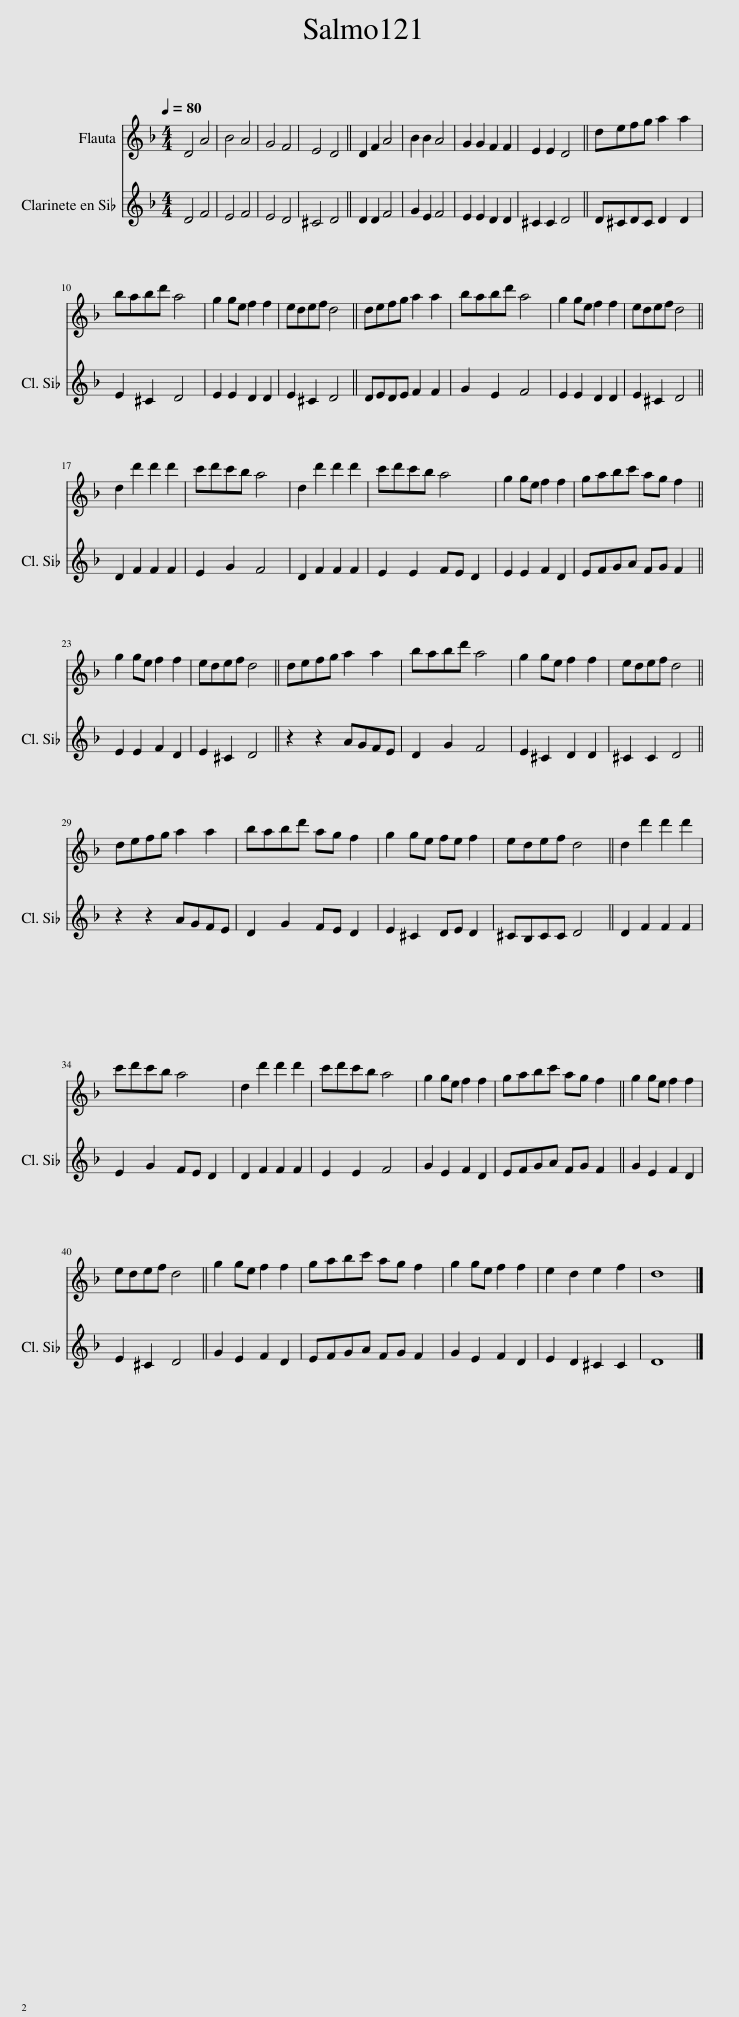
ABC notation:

X:1
%%score 1 2
L:1/8
Q:1/4=80
M:4/4
I:linebreak $
K:F
V:1 treble
V:2 treble transpose=-2
V:1
 D4 A4 | B4 A4 | G4 F4 | E4 D4 || D2 F2 A4 | %5
 B2 B2 A4 | G2 G2 F2 F2 | E2 E2 D4 || defg a2 a2 |$ babd' a4 | %10
 g2 ge f2 f2 | edef d4 || defg a2 a2 | babd' a4 | g2 ge f2 f2 |$ %15
 edef d4 || d2 d'2 d'2 d'2 | c'd'c'b a4 | d2 d'2 d'2 d'2 | c'd'c'b a4 | %20
 g2 ge f2 f2 |$ gabc' ag f2 || g2 ge f2 f2 | edef d4 || defg a2 a2 | %25
 babd' a4 |$ g2 ge f2 f2 | edef d4 || defg a2 a2 | babd' ag f2 | %30
 g2 ge fe f2 |$ edef d4 || d2 d'2 d'2 d'2 | c'd'c'b a4 | d2 d'2 d'2 d'2 | %35
 c'd'c'b a4 | g2 ge f2 f2 |$ gabc' ag f2 || g2 ge f2 f2 | edef d4 || %40
 g2 ge f2 f2 | gabc' ag f2 | g2 ge f2 f2 |$ e2 d2 e2 f2 | d8 |] %45
V:2
 E4 G4 | ^F4 G4 | ^F4 E4 | ^D4 E4 || E2 E2 G4 | %5
 A2 ^F2 G4 | ^F2 F2 E2 E2 | ^D2 D2 E4 || E^DED E2 E2 |$ ^F2 ^D2 E4 | %10
 ^F2 F2 E2 E2 | ^F2 ^D2 E4 || E^FEF G2 G2 | A2 ^F2 G4 | ^F2 F2 E2 E2 |$ %15
 ^F2 ^D2 E4 || E2 G2 G2 G2 | ^F2 A2 G4 | E2 G2 G2 G2 | ^F2 F2 GF E2 | %20
 ^F2 F2 G2 E2 |$ ^FGA=B GA G2 || ^F2 F2 G2 E2 | ^F2 ^D2 E4 || z2 z2 =BAG^F | %25
 E2 A2 G4 |$ ^F2 ^D2 E2 E2 | ^D2 D2 E4 || z2 z2 =BAG^F | E2 A2 G^F E2 | %30
 ^F2 ^D2 EF E2 |$ ^DCDD E4 || E2 G2 G2 G2 | ^F2 A2 GF E2 | E2 G2 G2 G2 | %35
 ^F2 F2 G4 | A2 ^F2 G2 E2 |$ ^FGA=B GA G2 || A2 ^F2 G2 E2 | ^F2 ^D2 E4 || %40
 A2 ^F2 G2 E2 | ^FGA=B GA G2 | A2 ^F2 G2 E2 |$ ^F2 E2 ^D2 D2 | E8 |] %45
